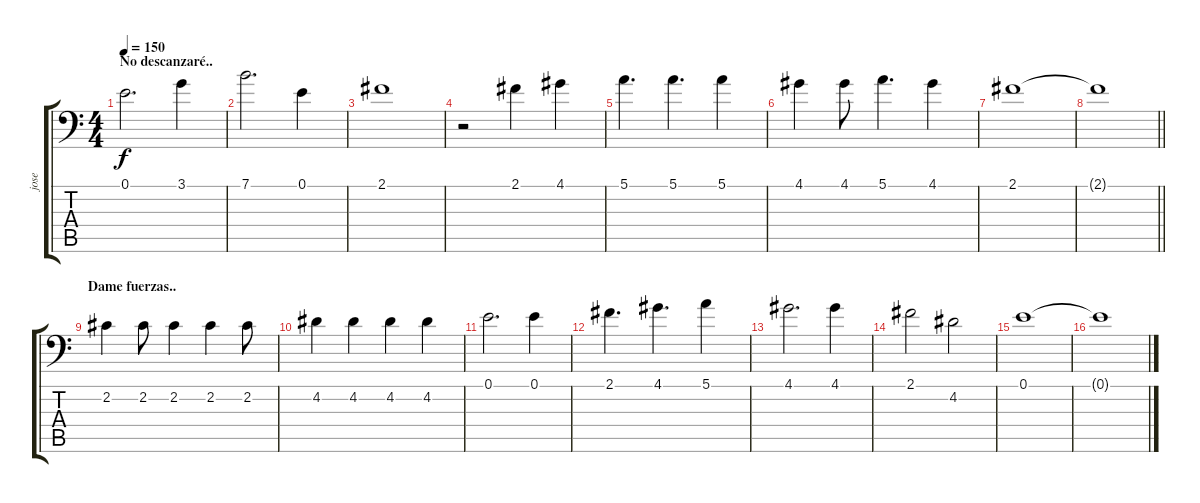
\track ("jose" "jose") {instrument brightacousticpiano}
\staff {score tabs}
\tuning (E4 B3 G3 D3 A2 E1) {hide}
\ts (4 4)
\section ("" "No descanzaré..")
\tempo 150
\clef f4
\ks c
0.1.2{d dy f} 3.1.4 |
7.1.2{d} 0.1.4 |
2.1.1 |
r.2 2.1.4 4.1.4 |
5.1.4{d} 5.1.4{d} 5.1.4 |
4.1.4 4.1.8 5.1.4{d} 4.1.4 |
2.1.1 |
\barLineRight lightlight
2.1{t}.1 |
\section ("" "Dame fuerzas..")
2.2.4 2.2.8 2.2.4 2.2.4 2.2.8 |
4.2.4 4.2.4 4.2.4 4.2.4 |
0.1.2{d} 0.1.4 |
2.1.4{d} 4.1.4{d} 5.1.4 |
4.1.2{d} 4.1.4 |
2.1.2 4.2.2 |
0.1.1 |
0.1{t}.1
